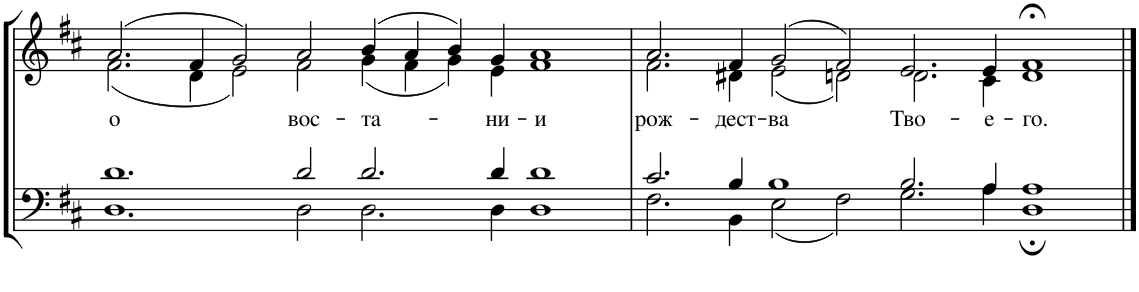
**kern	**kern	**text
*part1	*part1	*part1
*staff2	*staff1	*staff1
*I"Piano	*	*
*I'Pno.	*	*
!!LO:PB:g=z
*clefF4	*clefG2	*
*k[f#c#]	*k[f#c#]	*
*M63/4	*M63/4	*
=14	=14	=14
*^	*^	*
*	*^	*	*	*
!	!	!	!	!	!LO:LY:b
000ryy	1.d	1.D	(2.a/	(2.f#\	о
.	.	.	4f#/	4d\	.
.	.	.	2g/)	2e\)	.
!	!	!	!	!	!LO:LY:b
.	2d/	2D\	2a/	2f#\	вос-
!	!	!	!	!	!LO:LY:b
.	2.d/	2.D\	(4b/	(4g\	-та-
.	.	.	4a/	4f#\	.
.	.	.	4b/)	4g\)	.
!	!	!	!	!	!LO:LY:b
.	4d/	4D\	4g/	4e\	-ни-
!	!	!	!	!	!LO:LY:b
.	1d	1D	1a	1f#	-и
.	1ryy	1ryy	000ryy	000ryy	.
.	1ryy	1ryy	.	.	.
.	1ryy	1ryy	.	.	.
.	1ryy	1ryy	.	.	.
4%31ryy	1ryy	1ryy	.	.	.
.	1ryy	1ryy	.	.	.
.	1ryy	1ryy	.	.	.
.	1ryy	1ryy	.	.	.
.	4%15ryy	4%15ryy	4%15ryy	4%15ryy	.
=15	=15	=15	=15	=15	=15
!	!	!	!	!	!LO:LY:b
000ryy	2.c#/	2.F#\	2.a/	2.f#\	рож-
!	!	!	!	!	!LO:LY:b
.	4B/	4BB\	4f#/	4d#X\	-дест-
!	!	!	!	!	!LO:LY:b
.	1B	2E\	(2g/	(2e\	-ва
.	.	2F#\	2f#/)	2dn\)	.
!	!	!	!	!	!LO:LY:b
.	2.B/	2.G\	2.e/	2.d\	Тво-
!	!	!	!	!	!LO:LY:b
.	4A/	4A\	4e/	4c#\	-е-
!	!	!	!	!	!LO:LY:b
.	1A	1D;	1f#;<	1d	-го.
.	1ryy	1ryy	000ryy	000ryy	.
.	1ryy	1ryy	.	.	.
.	1ryy	1ryy	.	.	.
.	1ryy	1ryy	.	.	.
4%31ryy	1ryy	1ryy	.	.	.
.	1ryy	1ryy	.	.	.
.	1ryy	1ryy	.	.	.
.	1ryy	1ryy	.	.	.
.	4%15ryy	4%15ryy	4%15ryy	4%15ryy	.
*v	*v	*v	*	*	*
*	*v	*v	*
==	==	==
*-	*-	*-
